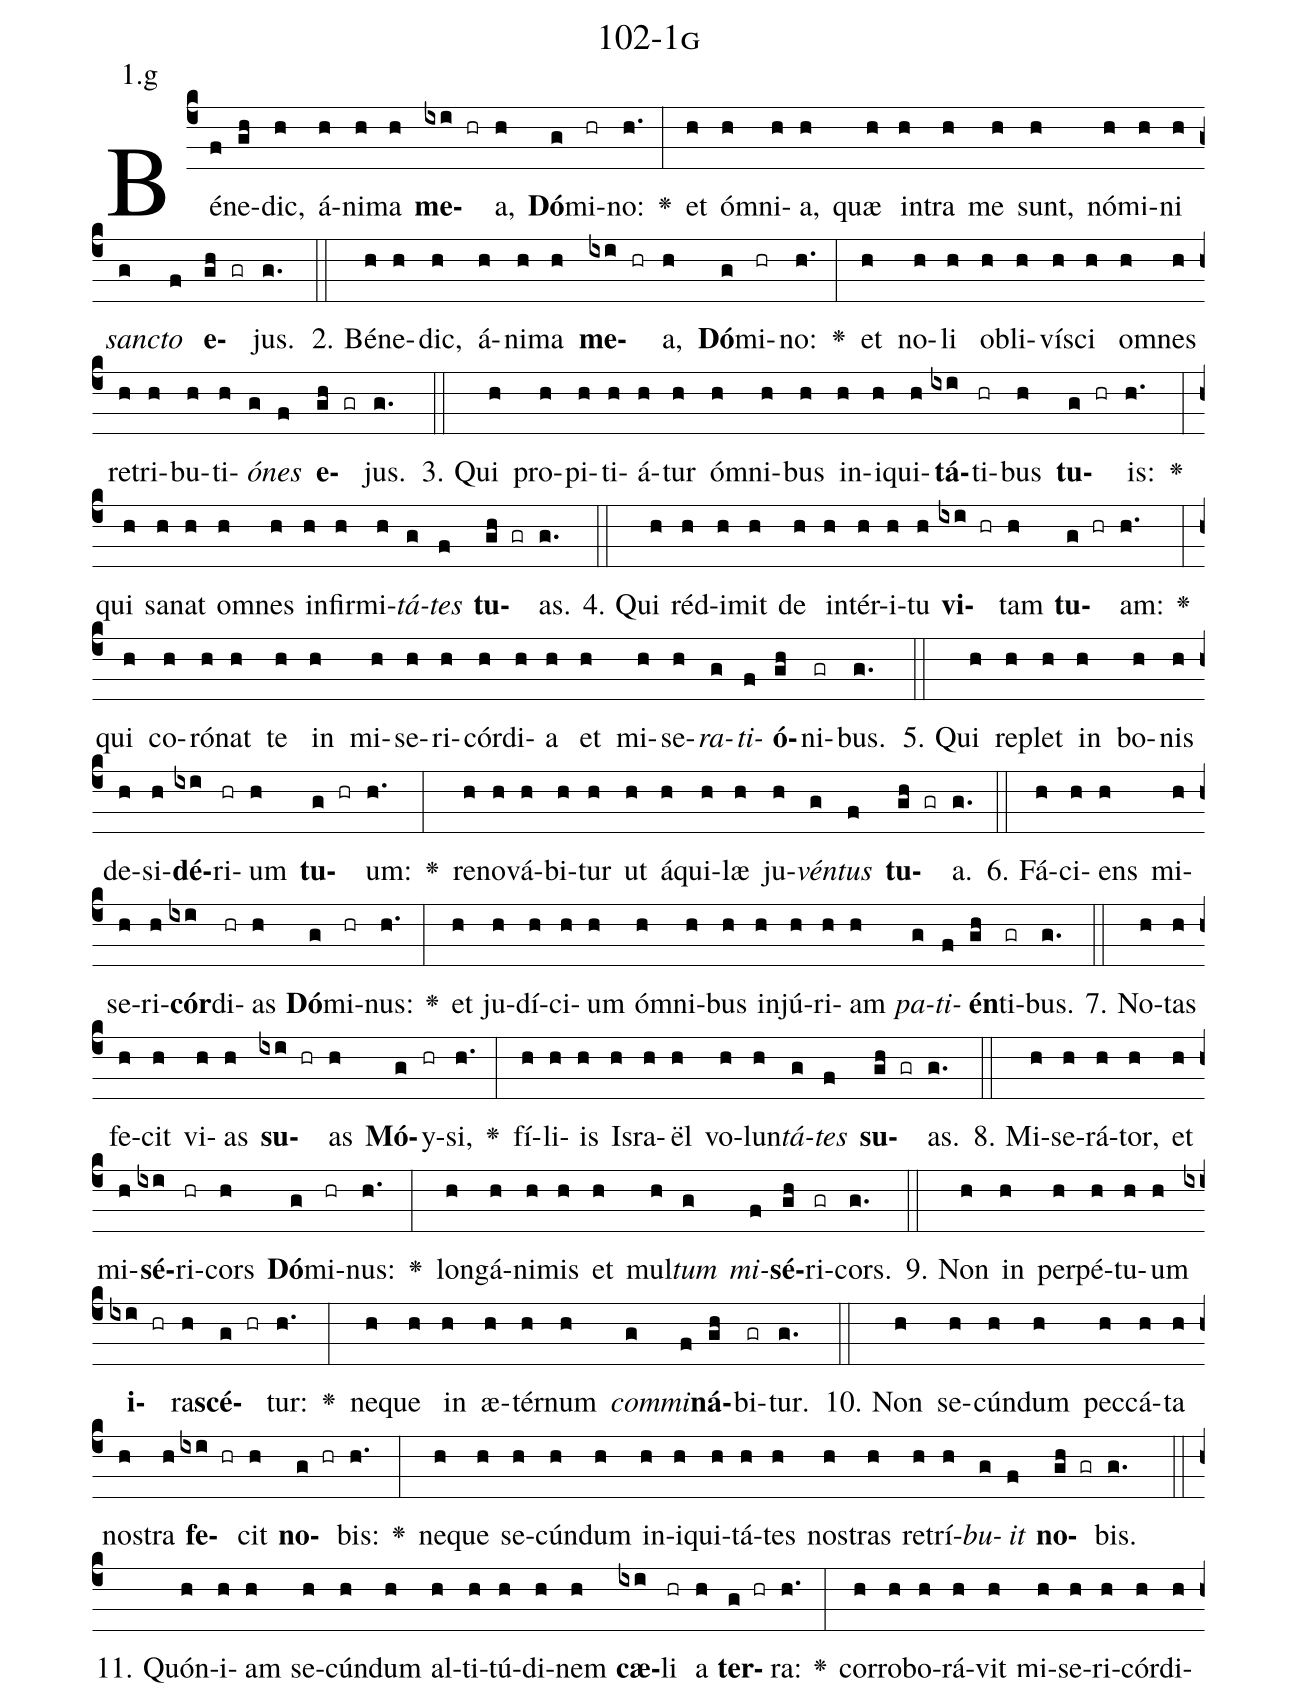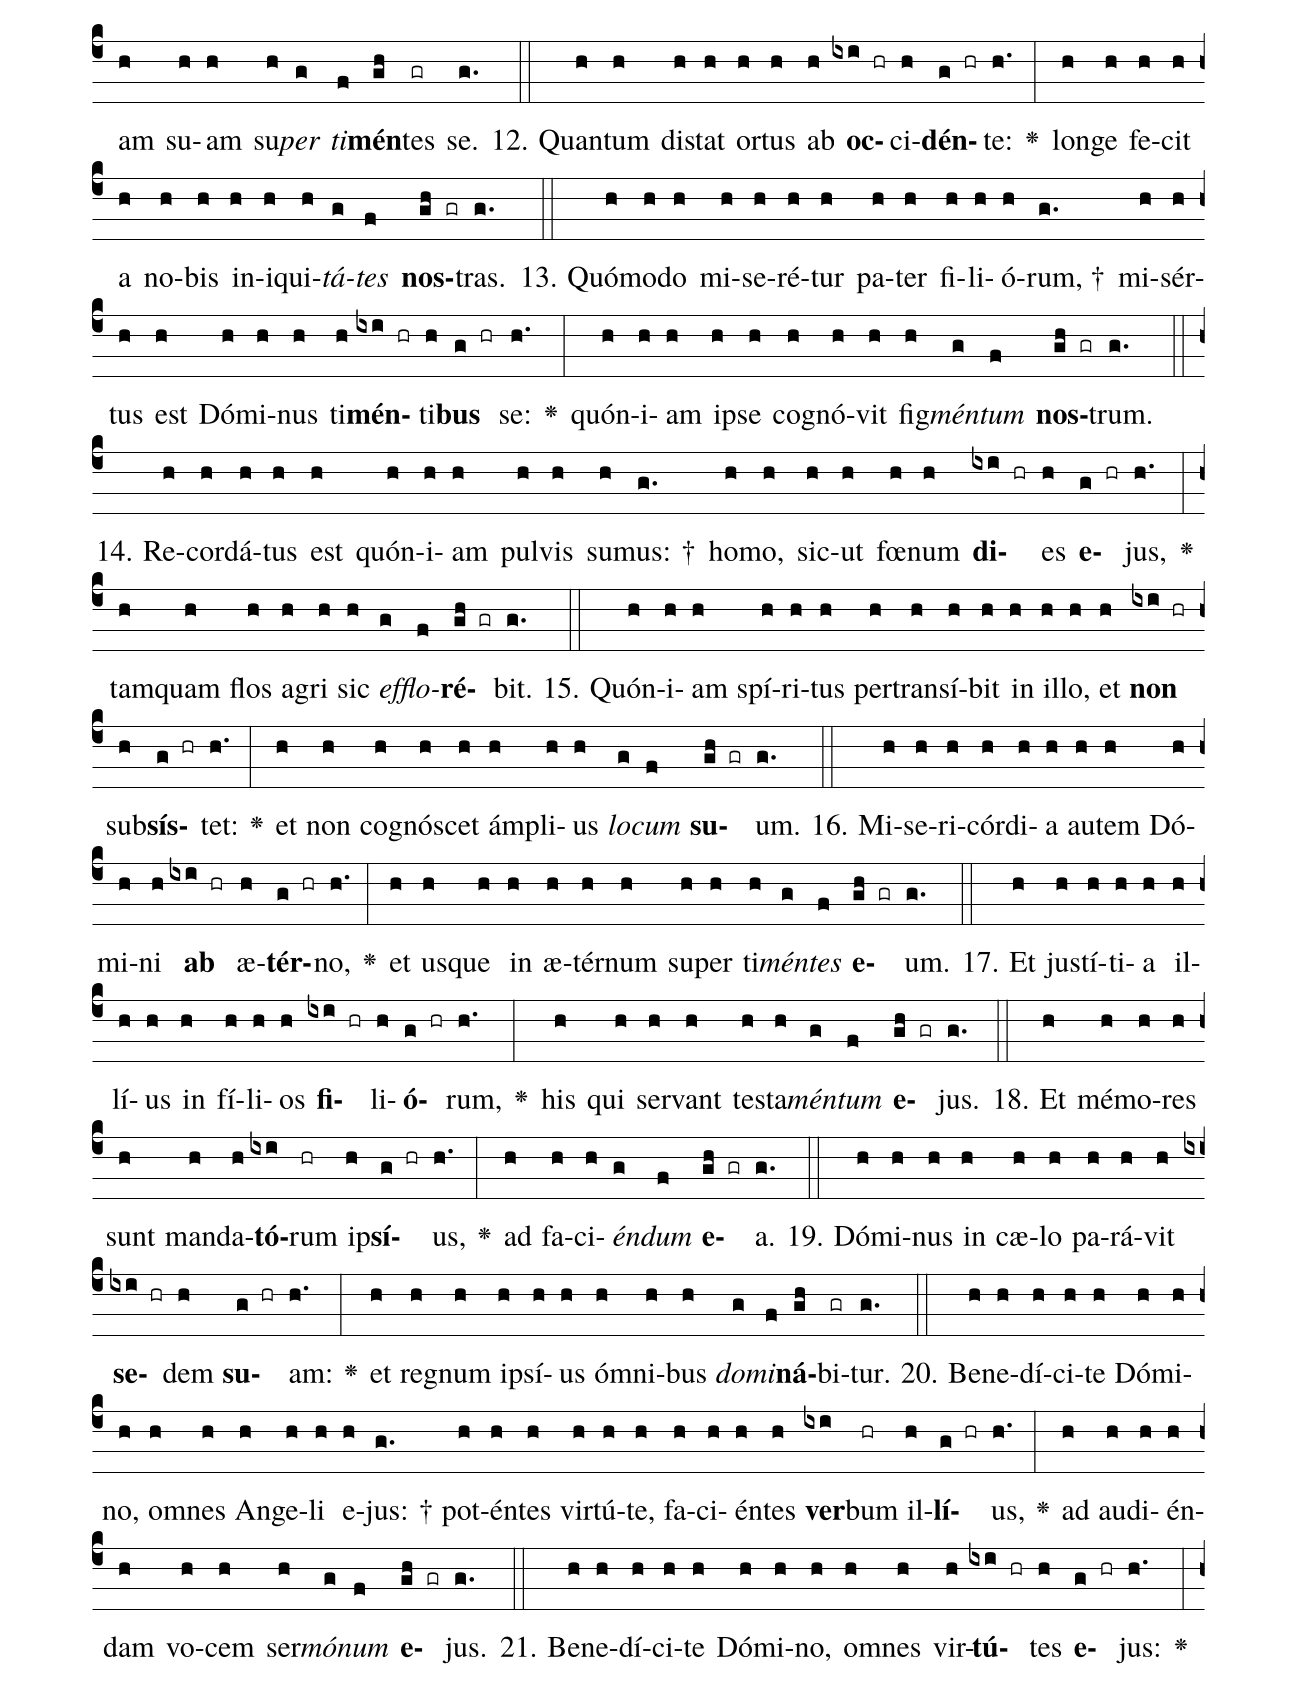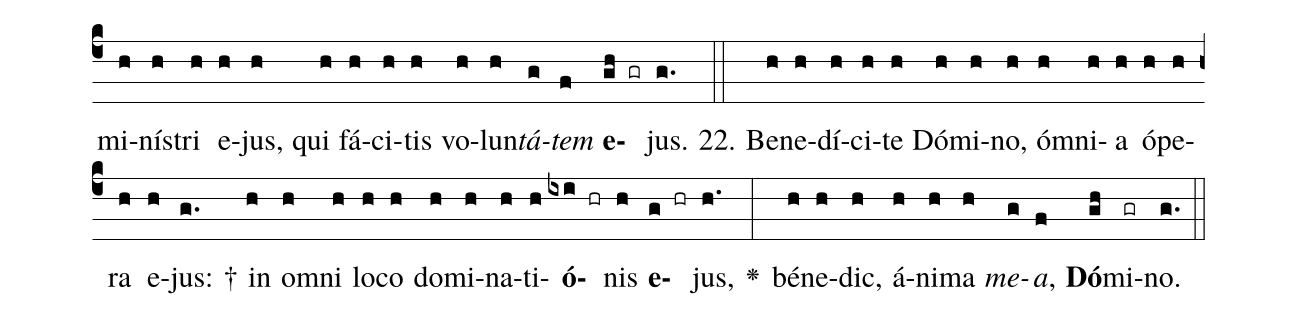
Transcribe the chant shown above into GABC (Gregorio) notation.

name: 102-1g;
annotation: 1.g;
%%
(c4)Bé(f)ne(gh)dic,(h) á(h)ni(h)ma(h) <b>me</b>(ixi hr)a,(h) <b>Dó</b>(g)mi(hr)no:(h.) <v>\greheightstar</v>(:) et(h) óm(h)ni(h)a,(h) quæ(h) in(h)tra(h) me(h) sunt,(h) nó(h)mi(h)ni(h) <i>sanc</i>(g)<i>to</i>(f) <b>e</b>(gh gr)jus.(g.) (::)
2. Bé(h)ne(h)dic,(h) á(h)ni(h)ma(h) <b>me</b>(ixi hr)a,(h) <b>Dó</b>(g)mi(hr)no:(h.) <v>\greheightstar</v>(:) et(h) no(h)li(h) ob(h)li(h)ví(h)sci(h) om(h)nes(h) re(h)tri(h)bu(h)ti(h)<i>ó</i>(g)<i>nes</i>(f) <b>e</b>(gh gr)jus.(g.) (::)
3. Qui(h) pro(h)pi(h)ti(h)á(h)tur(h) óm(h)ni(h)bus(h) in(h)i(h)qui(h)<b>tá</b>(ixi)ti(hr)bus(h) <b>tu</b>(g hr)is:(h.) <v>\greheightstar</v>(:) qui(h) sa(h)nat(h) om(h)nes(h) in(h)fir(h)mi(h)<i>tá</i>(g)<i>tes</i>(f) <b>tu</b>(gh gr)as.(g.) (::)
4. Qui(h) réd(h)i(h)mit(h) de(h) in(h)tér(h)i(h)tu(h) <b>vi</b>(ixi hr)tam(h) <b>tu</b>(g hr)am:(h.) <v>\greheightstar</v>(:) qui(h) co(h)ró(h)nat(h) te(h) in(h) mi(h)se(h)ri(h)cór(h)di(h)a(h) et(h) mi(h)se(h)<i>ra</i>(g)<i>ti</i>(f)<b>ó</b>(gh)ni(gr)bus.(g.) (::)
5. Qui(h) re(h)plet(h) in(h) bo(h)nis(h) de(h)si(h)<b>dé</b>(ixi)ri(hr)um(h) <b>tu</b>(g hr)um:(h.) <v>\greheightstar</v>(:) re(h)no(h)vá(h)bi(h)tur(h) ut(h) á(h)qui(h)læ(h) ju(h)<i>vén</i>(g)<i>tus</i>(f) <b>tu</b>(gh gr)a.(g.) (::)
6. Fá(h)ci(h)ens(h) mi(h)se(h)ri(h)<b>cór</b>(ixi)di(hr)as(h) <b>Dó</b>(g)mi(hr)nus:(h.) <v>\greheightstar</v>(:) et(h) ju(h)dí(h)ci(h)um(h) óm(h)ni(h)bus(h) in(h)jú(h)ri(h)am(h) <i>pa</i>(g)<i>ti</i>(f)<b>én</b>(gh)ti(gr)bus.(g.) (::)
7. No(h)tas(h) fe(h)cit(h) vi(h)as(h) <b>su</b>(ixi hr)as(h) <b>Mó</b>(g)y(hr)si,(h.) <v>\greheightstar</v>(:) fí(h)li(h)is(h) Is(h)ra(h)ël(h) vo(h)lun(h)<i>tá</i>(g)<i>tes</i>(f) <b>su</b>(gh gr)as.(g.) (::)
8. Mi(h)se(h)rá(h)tor,(h) et(h) mi(h)<b>sé</b>(ixi)ri(hr)cors(h) <b>Dó</b>(g)mi(hr)nus:(h.) <v>\greheightstar</v>(:) long(h)á(h)ni(h)mis(h) et(h) mul(h)<i>tum</i>(g) <i>mi</i>(f)<b>sé</b>(gh)ri(gr)cors.(g.) (::)
9. Non(h) in(h) per(h)pé(h)tu(h)um(h) <b>i</b>(ixi hr)ra(h)<b>scé</b>(g hr)tur:(h.) <v>\greheightstar</v>(:) ne(h)que(h) in(h) æ(h)tér(h)num(h) <i>com</i>(g)<i>mi</i>(f)<b>ná</b>(gh)bi(gr)tur.(g.) (::)
10. Non(h) se(h)cún(h)dum(h) pec(h)cá(h)ta(h) nos(h)tra(h) <b>fe</b>(ixi hr)cit(h) <b>no</b>(g hr)bis:(h.) <v>\greheightstar</v>(:) ne(h)que(h) se(h)cún(h)dum(h) in(h)i(h)qui(h)tá(h)tes(h) nos(h)tras(h) re(h)trí(h)<i>bu</i>(g)<i>it</i>(f) <b>no</b>(gh gr)bis.(g.) (::)
11. Quón(h)i(h)am(h) se(h)cún(h)dum(h) al(h)ti(h)tú(h)di(h)nem(h) <b>cæ</b>(ixi)li(hr) a(h) <b>ter</b>(g hr)ra:(h.) <v>\greheightstar</v>(:) cor(h)ro(h)bo(h)rá(h)vit(h) mi(h)se(h)ri(h)cór(h)di(h)am(h) su(h)am(h) su(h)<i>per</i>(g) <i>ti</i>(f)<b>mén</b>(gh)tes(gr) se.(g.) (::)
12. Quan(h)tum(h) di(h)stat(h) or(h)tus(h) ab(h) <b>oc</b>(ixi hr)ci(h)<b>dén</b>(g hr)te:(h.) <v>\greheightstar</v>(:) lon(h)ge(h) fe(h)cit(h) a(h) no(h)bis(h) in(h)i(h)qui(h)<i>tá</i>(g)<i>tes</i>(f) <b>nos</b>(gh gr)tras.(g.) (::)
13. Quó(h)mo(h)do(h) mi(h)se(h)ré(h)tur(h) pa(h)ter(h) fi(h)li(h)ó(h)rum, †(g.) mi(h)sér(h)tus(h) est(h) Dó(h)mi(h)nus(h) ti(h)<b>mén</b>(ixi hr)ti(h)<b>bus</b>(g hr) se:(h.) <v>\greheightstar</v>(:) quón(h)i(h)am(h) ip(h)se(h) co(h)gnó(h)vit(h) fig(h)<i>mén</i>(g)<i>tum</i>(f) <b>nos</b>(gh gr)trum.(g.) (::)
14. Re(h)cor(h)dá(h)tus(h) est(h) quón(h)i(h)am(h) pul(h)vis(h) su(h)mus: †(g.) ho(h)mo,(h) sic(h)ut(h) fœ(h)num(h) <b>di</b>(ixi hr)es(h) <b>e</b>(g hr)jus,(h.) <v>\greheightstar</v>(:) tam(h)quam(h) flos(h) a(h)gri(h) sic(h) <i>ef</i>(g)<i>flo</i>(f)<b>ré</b>(gh gr)bit.(g.) (::)
15. Quón(h)i(h)am(h) spí(h)ri(h)tus(h) per(h)trans(h)í(h)bit(h) in(h) il(h)lo,(h) et(h) <b>non</b>(ixi hr) sub(h)<b>sís</b>(g hr)tet:(h.) <v>\greheightstar</v>(:) et(h) non(h) co(h)gnó(h)scet(h) ám(h)pli(h)us(h) <i>lo</i>(g)<i>cum</i>(f) <b>su</b>(gh gr)um.(g.) (::)
16. Mi(h)se(h)ri(h)cór(h)di(h)a(h) au(h)tem(h) Dó(h)mi(h)ni(h) <b>ab</b>(ixi hr) æ(h)<b>tér</b>(g hr)no,(h.) <v>\greheightstar</v>(:) et(h) us(h)que(h) in(h) æ(h)tér(h)num(h) su(h)per(h) ti(h)<i>mén</i>(g)<i>tes</i>(f) <b>e</b>(gh gr)um.(g.) (::)
17. Et(h) jus(h)tí(h)ti(h)a(h) il(h)lí(h)us(h) in(h) fí(h)li(h)os(h) <b>fi</b>(ixi hr)li(h)<b>ó</b>(g hr)rum,(h.) <v>\greheightstar</v>(:) his(h) qui(h) ser(h)vant(h) tes(h)ta(h)<i>mén</i>(g)<i>tum</i>(f) <b>e</b>(gh gr)jus.(g.) (::)
18. Et(h) mé(h)mo(h)res(h) sunt(h) man(h)da(h)<b>tó</b>(ixi)rum(hr) ip(h)<b>sí</b>(g hr)us,(h.) <v>\greheightstar</v>(:) ad(h) fa(h)ci(h)<i>én</i>(g)<i>dum</i>(f) <b>e</b>(gh gr)a.(g.) (::)
19. Dó(h)mi(h)nus(h) in(h) cæ(h)lo(h) pa(h)rá(h)vit(h) <b>se</b>(ixi hr)dem(h) <b>su</b>(g hr)am:(h.) <v>\greheightstar</v>(:) et(h) re(h)gnum(h) ip(h)sí(h)us(h) óm(h)ni(h)bus(h) <i>do</i>(g)<i>mi</i>(f)<b>ná</b>(gh)bi(gr)tur.(g.) (::)
20. Be(h)ne(h)dí(h)ci(h)te(h) Dó(h)mi(h)no,(h) om(h)nes(h) An(h)ge(h)li(h) e(h)jus: †(g.) pot(h)én(h)tes(h) vir(h)tú(h)te,(h) fa(h)ci(h)én(h)tes(h) <b>ver</b>(ixi)bum(hr) il(h)<b>lí</b>(g hr)us,(h.) <v>\greheightstar</v>(:) ad(h) au(h)di(h)én(h)dam(h) vo(h)cem(h) ser(h)<i>mó</i>(g)<i>num</i>(f) <b>e</b>(gh gr)jus.(g.) (::)
21. Be(h)ne(h)dí(h)ci(h)te(h) Dó(h)mi(h)no,(h) om(h)nes(h) vir(h)<b>tú</b>(ixi hr)tes(h) <b>e</b>(g hr)jus:(h.) <v>\greheightstar</v>(:) mi(h)nís(h)tri(h) e(h)jus,(h) qui(h) fá(h)ci(h)tis(h) vo(h)lun(h)<i>tá</i>(g)<i>tem</i>(f) <b>e</b>(gh gr)jus.(g.) (::)
22. Be(h)ne(h)dí(h)ci(h)te(h) Dó(h)mi(h)no,(h) óm(h)ni(h)a(h) ó(h)pe(h)ra(h) e(h)jus: †(g.) in(h) om(h)ni(h) lo(h)co(h) do(h)mi(h)na(h)ti(h)<b>ó</b>(ixi hr)nis(h) <b>e</b>(g hr)jus,(h.) <v>\greheightstar</v>(:) bé(h)ne(h)dic,(h) á(h)ni(h)ma(h) <i>me</i>(g)<i>a</i>,(f) <b>Dó</b>(gh)mi(gr)no.(g.) (::)
